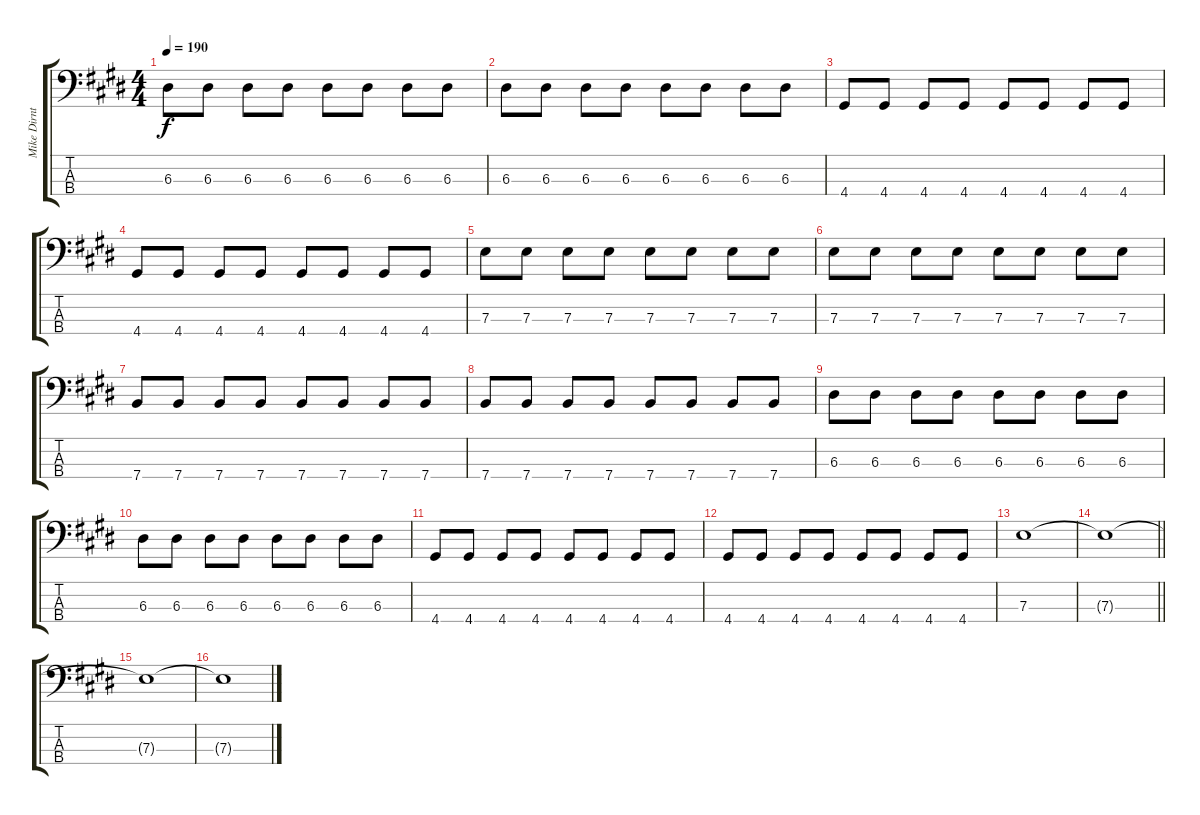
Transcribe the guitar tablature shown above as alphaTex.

\track ("Mike Dirnt (Bass)" "Mike Dirnt") {instrument electricbasspick}
\staff {score tabs}
\tuning (G2 D2 A1 E1) {hide}
\ts (4 4)
\tempo 190
\clef f4
\ks e
6.3.8{dy f} 6.3.8 6.3.8 6.3.8 6.3.8 6.3.8 6.3.8 6.3.8 |
6.3.8 6.3.8 6.3.8 6.3.8 6.3.8 6.3.8 6.3.8 6.3.8 |
4.4.8 4.4.8 4.4.8 4.4.8 4.4.8 4.4.8 4.4.8 4.4.8 |
4.4.8 4.4.8 4.4.8 4.4.8 4.4.8 4.4.8 4.4.8 4.4.8 |
7.3.8 7.3.8 7.3.8 7.3.8 7.3.8 7.3.8 7.3.8 7.3.8 |
7.3.8 7.3.8 7.3.8 7.3.8 7.3.8 7.3.8 7.3.8 7.3.8 |
7.4.8 7.4.8 7.4.8 7.4.8 7.4.8 7.4.8 7.4.8 7.4.8 |
7.4.8 7.4.8 7.4.8 7.4.8 7.4.8 7.4.8 7.4.8 7.4.8 |
6.3.8 6.3.8 6.3.8 6.3.8 6.3.8 6.3.8 6.3.8 6.3.8 |
6.3.8 6.3.8 6.3.8 6.3.8 6.3.8 6.3.8 6.3.8 6.3.8 |
4.4.8 4.4.8 4.4.8 4.4.8 4.4.8 4.4.8 4.4.8 4.4.8 |
4.4.8 4.4.8 4.4.8 4.4.8 4.4.8 4.4.8 4.4.8 4.4.8 |
7.3.1 |
\barLineRight lightlight
7.3{t}.1 |
7.3{t}.1 |
7.3{t}.1
